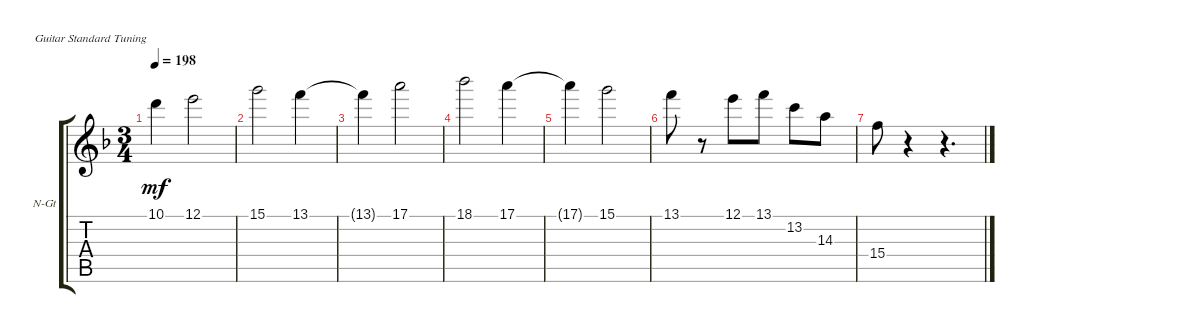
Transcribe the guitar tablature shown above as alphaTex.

\bracketExtendMode groupsimilarinstruments
\firstSystemTrackNameOrientation horizontal
\otherSystemsTrackNameOrientation horizontal
\track ("Nylon Guitar" "N-Gt") {instrument acousticguitarnylon}
\staff {score tabs}
\tuning (E4 B3 G3 D3 A2 E2)
\ts (3 4)
\tempo 198
\clef g2
\scale
0.333333
\ks f
10.1{t}.4{dy mf} 12.1.2 |
\scale
0.333333 15.1.2 13.1.4 |
\scale
0.333333 13.1{t}.4 17.1.2 |
\scale
0.333333 18.1.2 17.1.4 |
17.1{t}.4 15.1.2 |
13.1.8 r.8 12.1.8 13.1.8 13.2.8 14.3.8 |
15.4.8 r.4 r.4{d}
